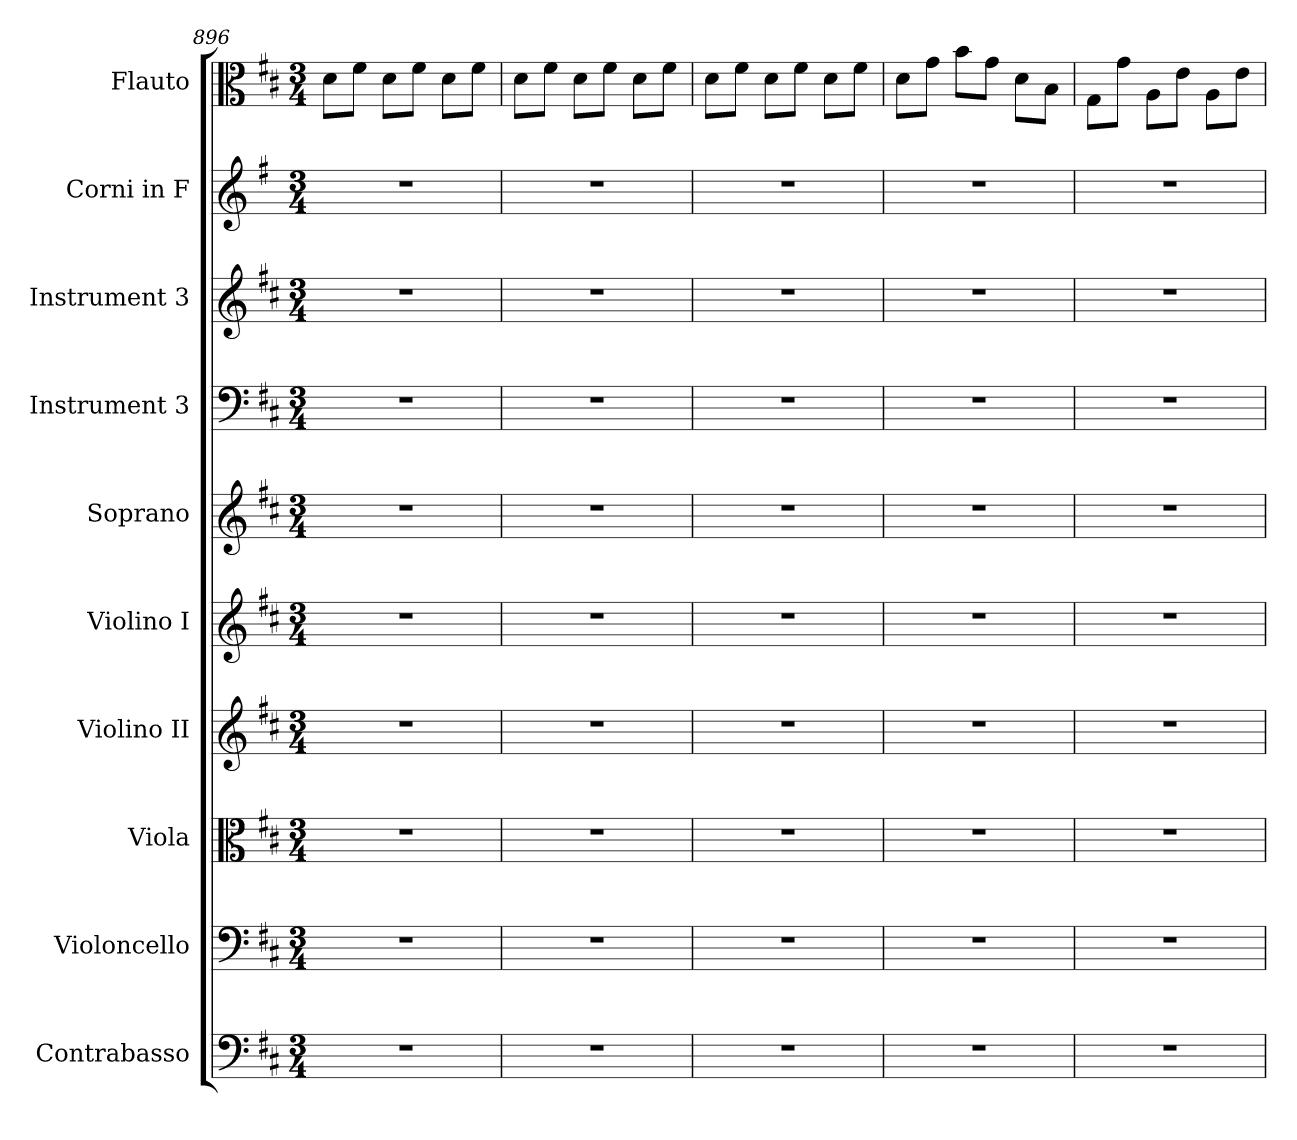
**kern	**kern	**kern	**kern	**kern	**kern	**kern	**kern	**kern	**kern
*part10	*part9	*part8	*part7	*part6	*part5	*part4	*part3	*part2	*part1
*staff10	*staff9	*staff8	*staff7	*staff6	*staff5	*staff4	*staff3	*staff2	*staff1
*I"Contrabasso	*I"Violoncello	*I"Viola	*I"Violino II	*I"Violino I	*I"Soprano	*I"Instrument 3	*I"Instrument 3	*I"Corni in F	*I"Flauto
*I'Cb.	*I'Vc.	*I'Vla.	*I'Vln. II	*I'Vln. I	*I'S	*	*	*I'Cor.	*I'Fl.
*clefF4	*clefF4	*clefC3	*clefG2	*clefG2	*clefG2	*clefF4	*clefG2	*clefG2	*clefC3
*ITrd1c2	*ITrd1c2	*ITrd1c2	*ITrd1c2	*ITrd1c2	*ITrd1c2	*ITrd1c2	*ITrd1c2	*ITrd4c7	*ITrd1c2
*k[]	*k[]	*k[]	*k[]	*k[]	*k[]	*k[]	*k[]	*k[]	*k[]
*C:	*C:	*C:	*C:	*C:	*C:	*C:	*C:	*C:	*C:
*M3/4	*M3/4	*M3/4	*M3/4	*M3/4	*M3/4	*M3/4	*M3/4	*M3/4	*M3/4
=896	=896	=896	=896	=896	=896	=896	=896	=896	=896
2.r	2.r	2.r	2.r	2.r	2.r	2.r	2.r	2.r	8c\L
.	.	.	.	.	.	.	.	.	8e\J
.	.	.	.	.	.	.	.	.	8c\L
.	.	.	.	.	.	.	.	.	8e\J
.	.	.	.	.	.	.	.	.	8c\L
.	.	.	.	.	.	.	.	.	8e\J
=897	=897	=897	=897	=897	=897	=897	=897	=897	=897
2.r	2.r	2.r	2.r	2.r	2.r	2.r	2.r	2.r	8c\L
.	.	.	.	.	.	.	.	.	8e\J
.	.	.	.	.	.	.	.	.	8c\L
.	.	.	.	.	.	.	.	.	8e\J
.	.	.	.	.	.	.	.	.	8c\L
.	.	.	.	.	.	.	.	.	8e\J
=898	=898	=898	=898	=898	=898	=898	=898	=898	=898
2.r	2.r	2.r	2.r	2.r	2.r	2.r	2.r	2.r	8c\L
.	.	.	.	.	.	.	.	.	8e\J
.	.	.	.	.	.	.	.	.	8c\L
.	.	.	.	.	.	.	.	.	8e\J
.	.	.	.	.	.	.	.	.	8c\L
.	.	.	.	.	.	.	.	.	8e\J
=899	=899	=899	=899	=899	=899	=899	=899	=899	=899
2.r	2.r	2.r	2.r	2.r	2.r	2.r	2.r	2.r	8c\L
.	.	.	.	.	.	.	.	.	8f\J
.	.	.	.	.	.	.	.	.	8a\L
.	.	.	.	.	.	.	.	.	8f\J
.	.	.	.	.	.	.	.	.	8c\L
.	.	.	.	.	.	.	.	.	8A\J
!!LO:PB:g=z
=900	=900	=900	=900	=900	=900	=900	=900	=900	=900
2.r	2.r	2.r	2.r	2.r	2.r	2.r	2.r	2.r	8F\L
.	.	.	.	.	.	.	.	.	8f\J
.	.	.	.	.	.	.	.	.	8G\L
.	.	.	.	.	.	.	.	.	8d\J
.	.	.	.	.	.	.	.	.	8G\L
.	.	.	.	.	.	.	.	.	8d\J
=	=	=	=	=	=	=	=	=	=
*-	*-	*-	*-	*-	*-	*-	*-	*-	*-
